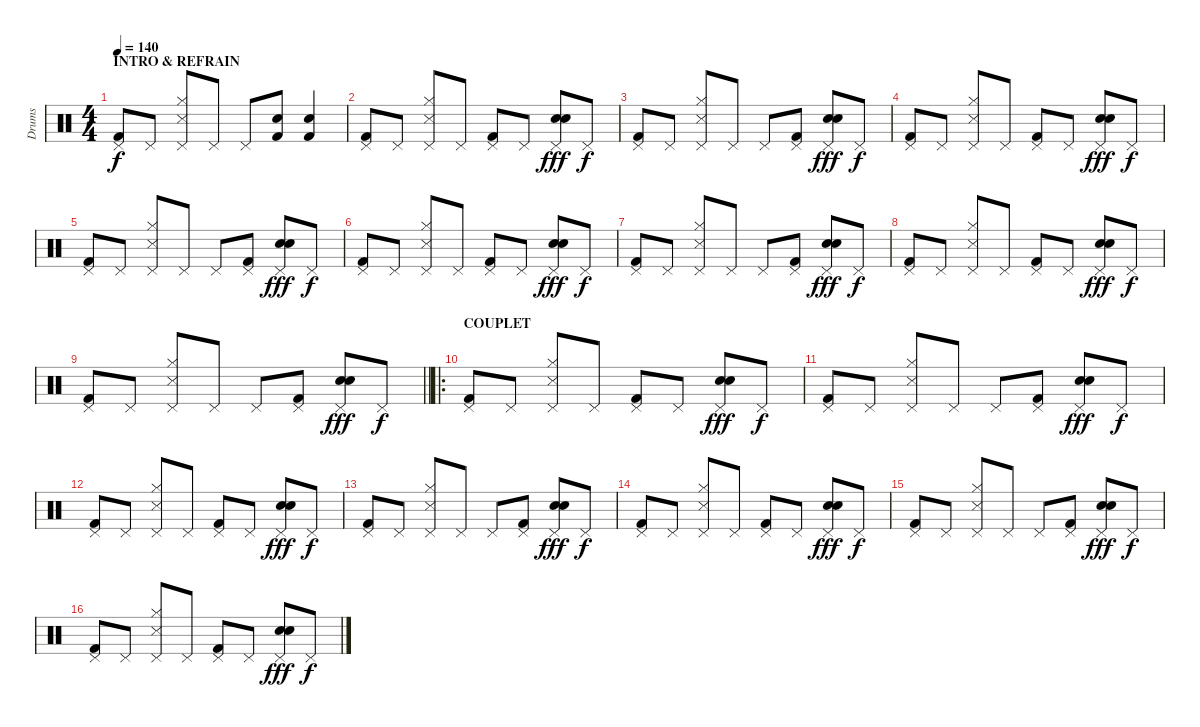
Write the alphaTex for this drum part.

\track ("Drums" "Drums") {instrument percussion}
\staff {score}
\articulation defaults
\ts (4 4)
\section ("" "INTRO & REFRAIN")
\tempo 140
\clef neutral
\ks c
("Pedal Hi-Hat (hit)" "Kick (hit) 2").8{dy f} "Pedal Hi-Hat (hit)".8 ("Pedal Hi-Hat (hit)" "Hi-Hat (closed)" "Snare (side stick) 3").8 "Pedal Hi-Hat (hit)".8 "Pedal Hi-Hat (hit)".8 ("Electric Snare (hit)" "Kick (hit) 2").8 ("Electric Snare (hit)" "Kick (hit) 2").4 |
("Pedal Hi-Hat (hit)" "Kick (hit) 2").8 "Pedal Hi-Hat (hit)".8 ("Pedal Hi-Hat (hit)" "Hi-Hat (closed)" "Snare (side stick) 3").8 "Pedal Hi-Hat (hit)".8 ("Pedal Hi-Hat (hit)" "Kick (hit) 2").8 "Pedal Hi-Hat (hit)".8 ("Pedal Hi-Hat (hit)" "Hand Clap (hit)" "Hand Clap (hit)").8{dy fff} "Pedal Hi-Hat (hit)".8{dy f} |
("Pedal Hi-Hat (hit)" "Kick (hit) 2").8 "Pedal Hi-Hat (hit)".8 ("Pedal Hi-Hat (hit)" "Hi-Hat (closed)" "Snare (side stick) 3").8 "Pedal Hi-Hat (hit)".8 "Pedal Hi-Hat (hit)".8 ("Pedal Hi-Hat (hit)" "Kick (hit) 2").8 ("Pedal Hi-Hat (hit)" "Hand Clap (hit)" "Hand Clap (hit)").8{dy fff} "Pedal Hi-Hat (hit)".8{dy f} |
("Pedal Hi-Hat (hit)" "Kick (hit) 2").8 "Pedal Hi-Hat (hit)".8 ("Pedal Hi-Hat (hit)" "Hi-Hat (closed)" "Snare (side stick) 3").8 "Pedal Hi-Hat (hit)".8 ("Pedal Hi-Hat (hit)" "Kick (hit) 2").8 "Pedal Hi-Hat (hit)".8 ("Pedal Hi-Hat (hit)" "Hand Clap (hit)" "Hand Clap (hit)").8{dy fff} "Pedal Hi-Hat (hit)".8{dy f} |
("Pedal Hi-Hat (hit)" "Kick (hit) 2").8 "Pedal Hi-Hat (hit)".8 ("Pedal Hi-Hat (hit)" "Hi-Hat (closed)" "Snare (side stick) 3").8 "Pedal Hi-Hat (hit)".8 "Pedal Hi-Hat (hit)".8 ("Pedal Hi-Hat (hit)" "Kick (hit) 2").8 ("Pedal Hi-Hat (hit)" "Hand Clap (hit)" "Hand Clap (hit)").8{dy fff} "Pedal Hi-Hat (hit)".8{dy f} |
("Pedal Hi-Hat (hit)" "Kick (hit) 2").8 "Pedal Hi-Hat (hit)".8 ("Pedal Hi-Hat (hit)" "Hi-Hat (closed)" "Snare (side stick) 3").8 "Pedal Hi-Hat (hit)".8 ("Pedal Hi-Hat (hit)" "Kick (hit) 2").8 "Pedal Hi-Hat (hit)".8 ("Pedal Hi-Hat (hit)" "Hand Clap (hit)" "Hand Clap (hit)").8{dy fff} "Pedal Hi-Hat (hit)".8{dy f} |
("Pedal Hi-Hat (hit)" "Kick (hit) 2").8 "Pedal Hi-Hat (hit)".8 ("Pedal Hi-Hat (hit)" "Hi-Hat (closed)" "Snare (side stick) 3").8 "Pedal Hi-Hat (hit)".8 "Pedal Hi-Hat (hit)".8 ("Pedal Hi-Hat (hit)" "Kick (hit) 2").8 ("Pedal Hi-Hat (hit)" "Hand Clap (hit)" "Hand Clap (hit)").8{dy fff} "Pedal Hi-Hat (hit)".8{dy f} |
("Pedal Hi-Hat (hit)" "Kick (hit) 2").8 "Pedal Hi-Hat (hit)".8 ("Pedal Hi-Hat (hit)" "Hi-Hat (closed)" "Snare (side stick) 3").8 "Pedal Hi-Hat (hit)".8 ("Pedal Hi-Hat (hit)" "Kick (hit) 2").8 "Pedal Hi-Hat (hit)".8 ("Pedal Hi-Hat (hit)" "Hand Clap (hit)" "Hand Clap (hit)").8{dy fff} "Pedal Hi-Hat (hit)".8{dy f} |
\barLineRight lightlight
("Pedal Hi-Hat (hit)" "Kick (hit) 2").8 "Pedal Hi-Hat (hit)".8 ("Pedal Hi-Hat (hit)" "Hi-Hat (closed)" "Snare (side stick) 3").8 "Pedal Hi-Hat (hit)".8 "Pedal Hi-Hat (hit)".8 ("Pedal Hi-Hat (hit)" "Kick (hit) 2").8 ("Pedal Hi-Hat (hit)" "Hand Clap (hit)" "Hand Clap (hit)").8{dy fff} "Pedal Hi-Hat (hit)".8{dy f} |
\ro
\section ("" "COUPLET")
("Pedal Hi-Hat (hit)" "Kick (hit) 2").8 "Pedal Hi-Hat (hit)".8 ("Pedal Hi-Hat (hit)" "Hi-Hat (closed)" "Snare (side stick) 3").8 "Pedal Hi-Hat (hit)".8 ("Pedal Hi-Hat (hit)" "Kick (hit) 2").8 "Pedal Hi-Hat (hit)".8 ("Pedal Hi-Hat (hit)" "Hand Clap (hit)" "Hand Clap (hit)").8{dy fff} "Pedal Hi-Hat (hit)".8{dy f} |
("Pedal Hi-Hat (hit)" "Kick (hit) 2").8 "Pedal Hi-Hat (hit)".8 ("Pedal Hi-Hat (hit)" "Hi-Hat (closed)" "Snare (side stick) 3").8 "Pedal Hi-Hat (hit)".8 "Pedal Hi-Hat (hit)".8 ("Pedal Hi-Hat (hit)" "Kick (hit) 2").8 ("Pedal Hi-Hat (hit)" "Hand Clap (hit)" "Hand Clap (hit)").8{dy fff} "Pedal Hi-Hat (hit)".8{dy f} |
("Pedal Hi-Hat (hit)" "Kick (hit) 2").8 "Pedal Hi-Hat (hit)".8 ("Pedal Hi-Hat (hit)" "Hi-Hat (closed)" "Snare (side stick) 3").8 "Pedal Hi-Hat (hit)".8 ("Pedal Hi-Hat (hit)" "Kick (hit) 2").8 "Pedal Hi-Hat (hit)".8 ("Pedal Hi-Hat (hit)" "Hand Clap (hit)" "Hand Clap (hit)").8{dy fff} "Pedal Hi-Hat (hit)".8{dy f} |
("Pedal Hi-Hat (hit)" "Kick (hit) 2").8 "Pedal Hi-Hat (hit)".8 ("Pedal Hi-Hat (hit)" "Hi-Hat (closed)" "Snare (side stick) 3").8 "Pedal Hi-Hat (hit)".8 "Pedal Hi-Hat (hit)".8 ("Pedal Hi-Hat (hit)" "Kick (hit) 2").8 ("Pedal Hi-Hat (hit)" "Hand Clap (hit)" "Hand Clap (hit)").8{dy fff} "Pedal Hi-Hat (hit)".8{dy f} |
("Pedal Hi-Hat (hit)" "Kick (hit) 2").8 "Pedal Hi-Hat (hit)".8 ("Pedal Hi-Hat (hit)" "Hi-Hat (closed)" "Snare (side stick) 3").8 "Pedal Hi-Hat (hit)".8 ("Pedal Hi-Hat (hit)" "Kick (hit) 2").8 "Pedal Hi-Hat (hit)".8 ("Pedal Hi-Hat (hit)" "Hand Clap (hit)" "Hand Clap (hit)").8{dy fff} "Pedal Hi-Hat (hit)".8{dy f} |
("Pedal Hi-Hat (hit)" "Kick (hit) 2").8 "Pedal Hi-Hat (hit)".8 ("Pedal Hi-Hat (hit)" "Hi-Hat (closed)" "Snare (side stick) 3").8 "Pedal Hi-Hat (hit)".8 "Pedal Hi-Hat (hit)".8 ("Pedal Hi-Hat (hit)" "Kick (hit) 2").8 ("Pedal Hi-Hat (hit)" "Hand Clap (hit)" "Hand Clap (hit)").8{dy fff} "Pedal Hi-Hat (hit)".8{dy f} |
("Pedal Hi-Hat (hit)" "Kick (hit) 2").8 "Pedal Hi-Hat (hit)".8 ("Pedal Hi-Hat (hit)" "Hi-Hat (closed)" "Snare (side stick) 3").8 "Pedal Hi-Hat (hit)".8 ("Pedal Hi-Hat (hit)" "Kick (hit) 2").8 "Pedal Hi-Hat (hit)".8 ("Pedal Hi-Hat (hit)" "Hand Clap (hit)" "Hand Clap (hit)").8{dy fff} "Pedal Hi-Hat (hit)".8{dy f}
